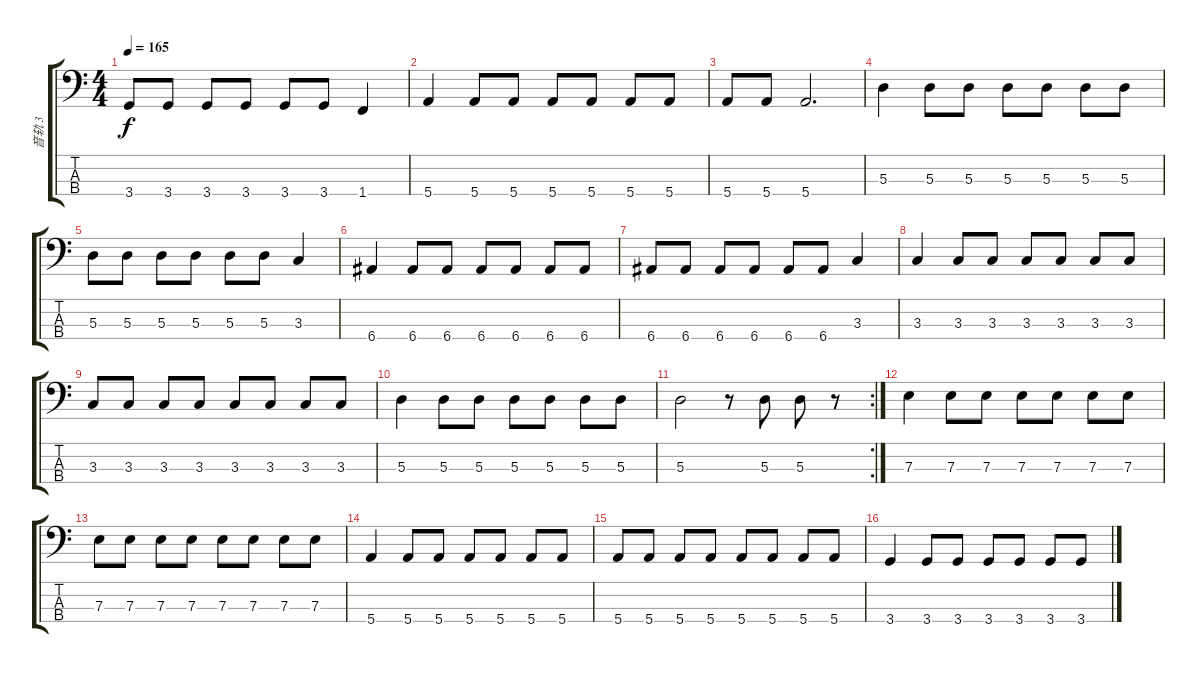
\track ("音轨 3" "音轨 3") {instrument electricbassfinger}
\staff {score tabs}
\tuning (G2 D2 A1 E1) {hide}
\ts (4 4)
\tempo 165
\clef f4
\ks c
3.4.8{dy f} 3.4.8 3.4.8 3.4.8 3.4.8 3.4.8 1.4.4 |
5.4.4 5.4.8 5.4.8 5.4.8 5.4.8 5.4.8 5.4.8 |
5.4.8 5.4.8 5.4.2{d} |
5.3.4 5.3.8 5.3.8 5.3.8 5.3.8 5.3.8 5.3.8 |
5.3.8 5.3.8 5.3.8 5.3.8 5.3.8 5.3.8 3.3.4 |
6.4.4 6.4.8 6.4.8 6.4.8 6.4.8 6.4.8 6.4.8 |
6.4.8 6.4.8 6.4.8 6.4.8 6.4.8 6.4.8 3.3.4 |
3.3.4 3.3.8 3.3.8 3.3.8 3.3.8 3.3.8 3.3.8 |
3.3.8 3.3.8 3.3.8 3.3.8 3.3.8 3.3.8 3.3.8 3.3.8 |
5.3.4 5.3.8 5.3.8 5.3.8 5.3.8 5.3.8 5.3.8 |
\rc 2
5.3.2 r.8 5.3.8 5.3.8 r.8 |
7.3.4 7.3.8 7.3.8 7.3.8 7.3.8 7.3.8 7.3.8 |
7.3.8 7.3.8 7.3.8 7.3.8 7.3.8 7.3.8 7.3.8 7.3.8 |
5.4.4 5.4.8 5.4.8 5.4.8 5.4.8 5.4.8 5.4.8 |
5.4.8 5.4.8 5.4.8 5.4.8 5.4.8 5.4.8 5.4.8 5.4.8 |
3.4.4 3.4.8 3.4.8 3.4.8 3.4.8 3.4.8 3.4.8
